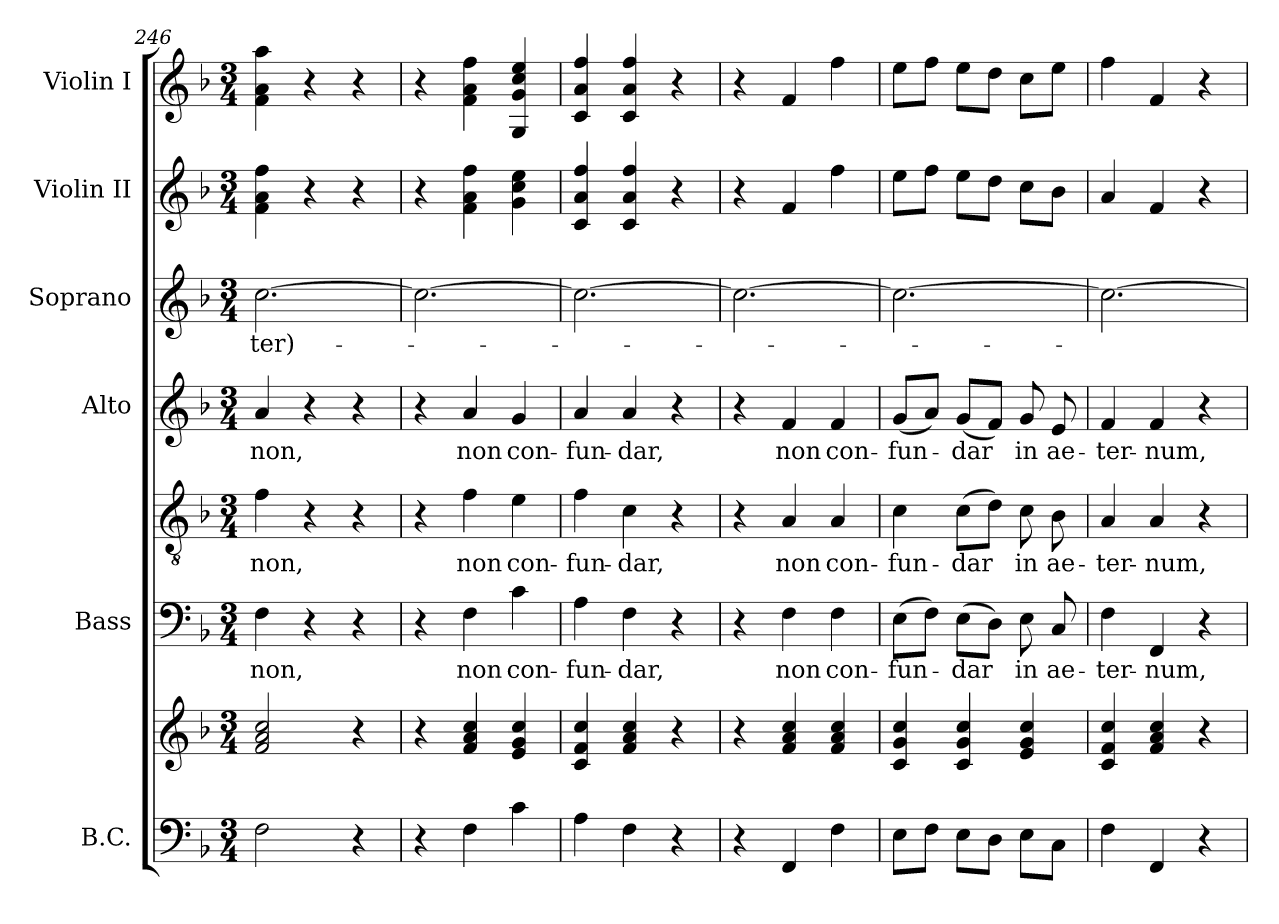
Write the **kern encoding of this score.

**kern	**kern	**kern	**text	**kern	**text	**kern	**text	**kern	**text	**kern	**kern
*part7	*part7	*part6	*part6	*part5	*part5	*part4	*part4	*part3	*part3	*part2	*part1
*staff8	*staff7	*staff6	*staff6	*staff5	*staff5	*staff4	*staff4	*staff3	*staff3	*staff2	*staff1
*I"B.C.	*	*I"Bass	*	*	*	*I"Alto	*	*I"Soprano	*	*I"Violin II	*I"Violin I
*I'B.C.	*	*I'B	*	*	*	*I'A	*	*I'S	*	*I'Vln. II	*I'Vln. I
*clefF4	*clefG2	*clefF4	*	*clefGv2	*	*clefG2	*	*clefG2	*	*clefG2	*clefG2
*k[b-]	*k[b-]	*k[b-]	*	*k[b-]	*	*k[b-]	*	*k[b-]	*	*k[b-]	*k[b-]
*F:	*F:	*F:	*	*F:	*	*F:	*	*F:	*	*F:	*F:
*M3/4	*M3/4	*M3/4	*	*M3/4	*	*M3/4	*	*M3/4	*	*M3/4	*M3/4
=246	=246	=246	=246	=246	=246	=246	=246	=246	=246	=246	=246
!	!	!	!LO:LY:b	!	!LO:LY:b	!	!LO:LY:b	!	!LO:LY:b	!	!
2F\	2f/ 2a/ 2cc/	4F\	non,	4f\	non,	4a/	non,	[2.cc\	-ter)-	4f\ 4a\ 4ff\	4f\ 4a\ 4aa\
.	.	4r	.	4r	.	4r	.	.	.	4r	4r
4r	4r	4r	.	4r	.	4r	.	.	.	4r	4r
=247	=247	=247	=247	=247	=247	=247	=247	=247	=247	=247	=247
4r	4r	4r	.	4r	.	4r	.	2.cc\_	.	4r	4r
!	!	!	!LO:LY:b	!	!LO:LY:b	!	!LO:LY:b	!	!	!	!
4F\	4f/ 4a/ 4cc/	4F\	non	4f\	non	4a/	non	.	.	4f\ 4a\ 4ff\	4f\ 4a\ 4ff\
!	!	!	!LO:LY:b	!	!LO:LY:b	!	!LO:LY:b	!	!	!	!
4c\	4e/ 4g/ 4cc/	4c\	con-	4e\	con-	4g/	con-	.	.	4g\ 4cc\ 4ee\	4G/ 4g/ 4cc/ 4ee/
=248	=248	=248	=248	=248	=248	=248	=248	=248	=248	=248	=248
!	!	!	!LO:LY:b	!	!LO:LY:b	!	!LO:LY:b	!	!	!	!
4A\	4c/ 4f/ 4cc/	4A\	-fun-	4f\	-fun-	4a/	-fun-	2.cc\_	.	4c/ 4a/ 4ff/	4c/ 4a/ 4ff/
!	!	!	!LO:LY:b	!	!LO:LY:b	!	!LO:LY:b	!	!	!	!
4F\	4f/ 4a/ 4cc/	4F\	-dar,	4c\	-dar,	4a/	-dar,	.	.	4c/ 4a/ 4ff/	4c/ 4a/ 4ff/
4r	4r	4r	.	4r	.	4r	.	.	.	4r	4r
=249	=249	=249	=249	=249	=249	=249	=249	=249	=249	=249	=249
4r	4r	4r	.	4r	.	4r	.	2.cc\_	.	4r	4r
!	!	!	!LO:LY:b	!	!LO:LY:b	!	!LO:LY:b	!	!	!	!
4FF/	4f/ 4a/ 4cc/	4F\	non	4A/	non	4f/	non	.	.	4f/	4f/
!	!	!	!LO:LY:b	!	!LO:LY:b	!	!LO:LY:b	!	!	!	!
4F\	4f/ 4a/ 4cc/	4F\	con-	4A/	con-	4f/	con-	.	.	4ff\	4ff\
=250	=250	=250	=250	=250	=250	=250	=250	=250	=250	=250	=250
!	!	!	!LO:LY:b	!	!LO:LY:b	!	!LO:LY:b	!	!	!	!
8E\L	4c/ 4g/ 4cc/	(>8E\L	-fun-	4c\	-fun-	(<8g/L	-fun-	2.cc\_	.	8ee\L	8ee\L
8F\J	.	8F\J)	.	.	.	8a/J)	.	.	.	8ff\J	8ff\J
!	!	!	!LO:LY:b	!	!LO:LY:b	!	!LO:LY:b	!	!	!	!
8E\L	4c/ 4g/ 4cc/	(>8E\L	-dar	(>8c\L	-dar	(<8g/L	-dar	.	.	8ee\L	8ee\L
8D\J	.	8D\J)	.	8d\J)	.	8f/J)	.	.	.	8dd\J	8dd\J
!	!	!	!LO:LY:b	!	!LO:LY:b	!	!LO:LY:b	!	!	!	!
8E\L	4e/ 4g/ 4cc/	8E\	in	8c\	in	8g/	in	.	.	8cc\L	8cc\L
!	!	!	!LO:LY:b	!	!LO:LY:b	!	!LO:LY:b	!	!	!	!
8C\J	.	8C/	ae-	8B-\	ae-	8e/	ae-	.	.	8b-\J	8ee\J
!!LO:LB:g=z
=251	=251	=251	=251	=251	=251	=251	=251	=251	=251	=251	=251
!	!	!	!LO:LY:b	!	!LO:LY:b	!	!LO:LY:b	!	!	!	!
4F\	4c/ 4f/ 4cc/	4F\	-ter-	4A/	-ter-	4f/	-ter-	2.cc\_	.	4a/	4ff\
!	!	!	!LO:LY:b	!	!LO:LY:b	!	!LO:LY:b	!	!	!	!
4FF/	4f/ 4a/ 4cc/	4FF/	-num,	4A/	-num,	4f/	-num,	.	.	4f/	4f/
4r	4r	4r	.	4r	.	4r	.	.	.	4r	4r
=	=	=	=	=	=	=	=	=	=	=	=
*-	*-	*-	*-	*-	*-	*-	*-	*-	*-	*-	*-
